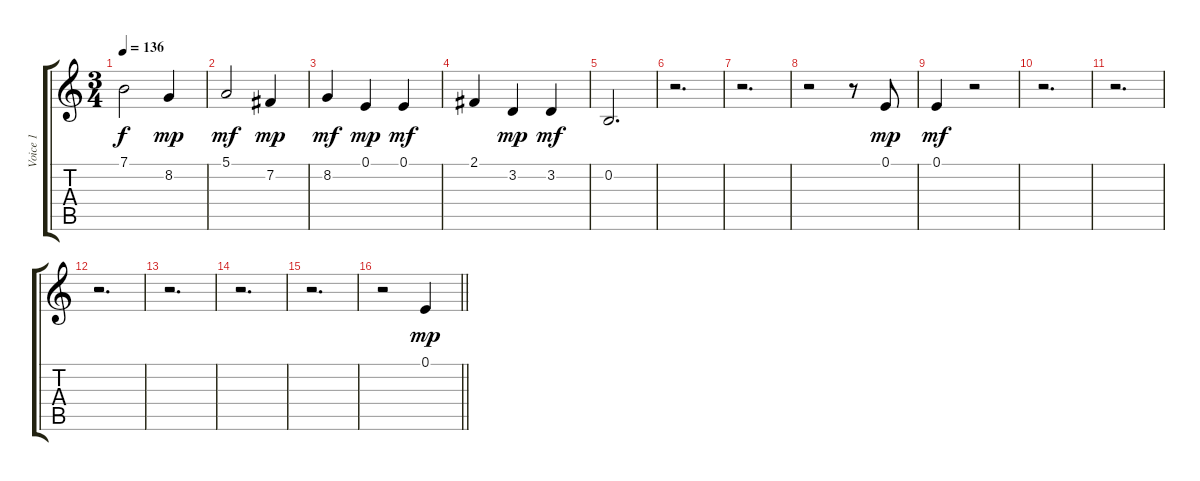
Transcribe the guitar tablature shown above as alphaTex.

\track ("Voice 1" "Voice 1") {instrument lead2sawtooth}
\staff {score tabs}
\tuning (E4 B3 G3 D3 A2 E2) {hide}
\ts (3 4)
\tempo 136
\clef g2
\ks c
7.1.2{dy f} 8.2.4{dy mp} |
5.1.2{dy mf} 7.2.4{dy mp} |
8.2.4{dy mf} 0.1.4{dy mp} 0.1.4{dy mf} |
2.1.4 3.2.4{dy mp} 3.2.4{dy mf} |
0.2.2{d} |
r.2{d} |
r.2{d} |
r.2 r.8 0.1.8{dy mp} |
0.1.4{dy mf} r.2 |
r.2{d} |
r.2{d} |
r.2{d} |
r.2{d} |
r.2{d} |
r.2{d} |
\barLineRight lightlight
r.2 0.1.4{dy mp}
